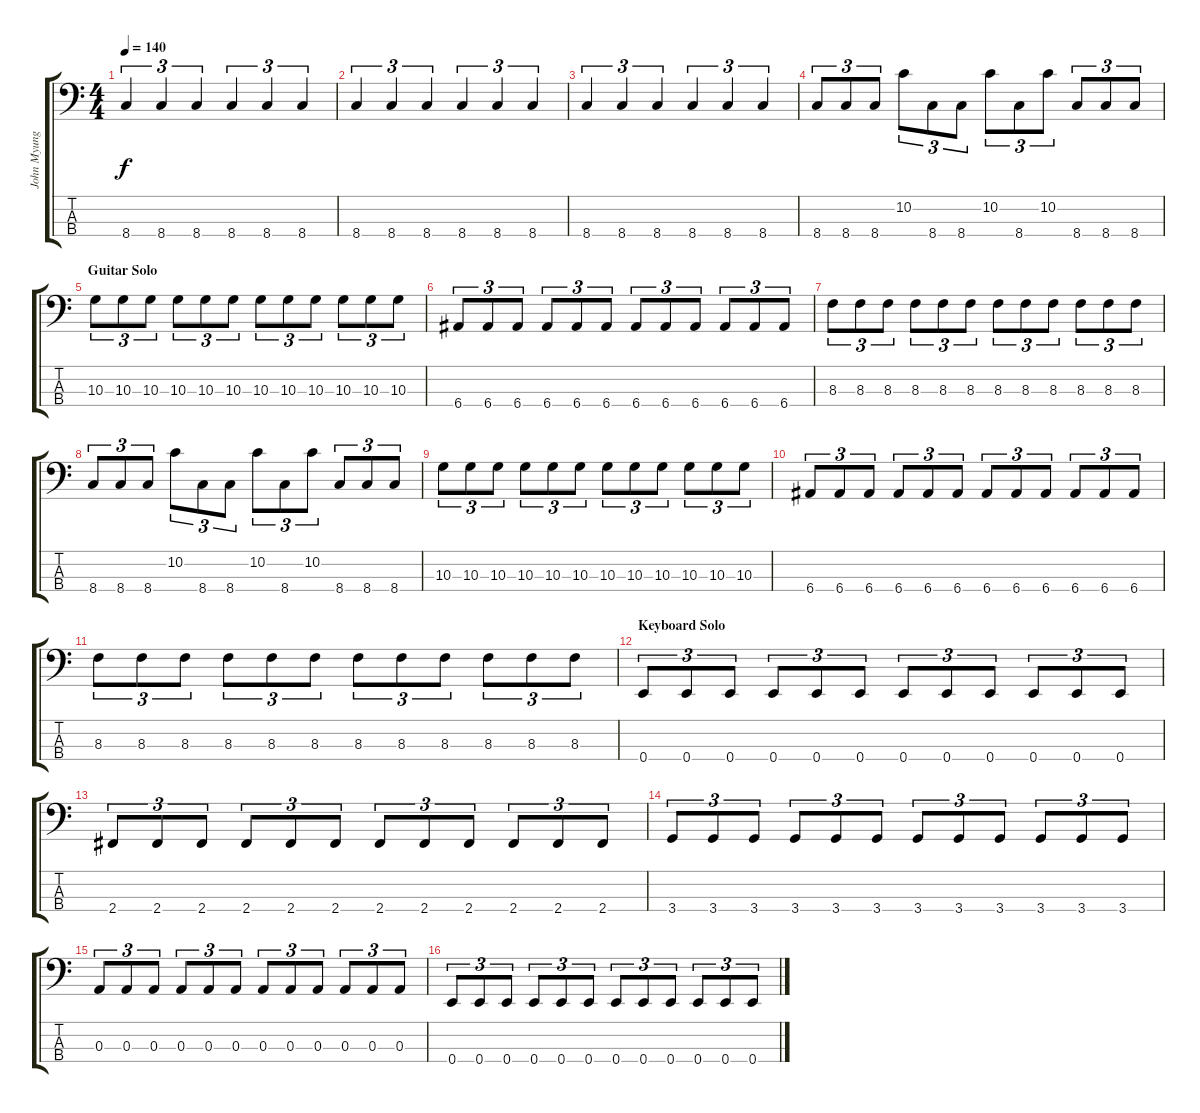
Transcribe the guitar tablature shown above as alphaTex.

\track ("John Myung Bass Guitar" "John Myung") {instrument electricbassfinger}
\staff {score tabs}
\tuning (G2 D2 A1 E1) {hide}
\ts (4 4)
\tempo 140
\clef f4
\ks c
8.4.4{tu (3 2) dy f} 8.4.4{tu (3 2)} 8.4.4{tu (3 2)} 8.4.4{tu (3 2)} 8.4.4{tu (3 2)} 8.4.4{tu (3 2)} |
8.4.4{tu (3 2)} 8.4.4{tu (3 2)} 8.4.4{tu (3 2)} 8.4.4{tu (3 2)} 8.4.4{tu (3 2)} 8.4.4{tu (3 2)} |
8.4.4{tu (3 2)} 8.4.4{tu (3 2)} 8.4.4{tu (3 2)} 8.4.4{tu (3 2)} 8.4.4{tu (3 2)} 8.4.4{tu (3 2)} |
8.4.8{tu (3 2)} 8.4.8{tu (3 2)} 8.4.8{tu (3 2)} 10.2.8{tu (3 2)} 8.4.8{tu (3 2)} 8.4.8{tu (3 2)} 10.2.8{tu (3 2)} 8.4.8{tu (3 2)} 10.2.8{tu (3 2)} 8.4.8{tu (3 2)} 8.4.8{tu (3 2)} 8.4.8{tu (3 2)} |
\section ("" "Guitar Solo")
10.3.8{tu (3 2)} 10.3.8{tu (3 2)} 10.3.8{tu (3 2)} 10.3.8{tu (3 2)} 10.3.8{tu (3 2)} 10.3.8{tu (3 2)} 10.3.8{tu (3 2)} 10.3.8{tu (3 2)} 10.3.8{tu (3 2)} 10.3.8{tu (3 2)} 10.3.8{tu (3 2)} 10.3.8{tu (3 2)} |
6.4.8{tu (3 2)} 6.4.8{tu (3 2)} 6.4.8{tu (3 2)} 6.4.8{tu (3 2)} 6.4.8{tu (3 2)} 6.4.8{tu (3 2)} 6.4.8{tu (3 2)} 6.4.8{tu (3 2)} 6.4.8{tu (3 2)} 6.4.8{tu (3 2)} 6.4.8{tu (3 2)} 6.4.8{tu (3 2)} |
8.3.8{tu (3 2)} 8.3.8{tu (3 2)} 8.3.8{tu (3 2)} 8.3.8{tu (3 2)} 8.3.8{tu (3 2)} 8.3.8{tu (3 2)} 8.3.8{tu (3 2)} 8.3.8{tu (3 2)} 8.3.8{tu (3 2)} 8.3.8{tu (3 2)} 8.3.8{tu (3 2)} 8.3.8{tu (3 2)} |
8.4.8{tu (3 2)} 8.4.8{tu (3 2)} 8.4.8{tu (3 2)} 10.2.8{tu (3 2)} 8.4.8{tu (3 2)} 8.4.8{tu (3 2)} 10.2.8{tu (3 2)} 8.4.8{tu (3 2)} 10.2.8{tu (3 2)} 8.4.8{tu (3 2)} 8.4.8{tu (3 2)} 8.4.8{tu (3 2)} |
10.3.8{tu (3 2)} 10.3.8{tu (3 2)} 10.3.8{tu (3 2)} 10.3.8{tu (3 2)} 10.3.8{tu (3 2)} 10.3.8{tu (3 2)} 10.3.8{tu (3 2)} 10.3.8{tu (3 2)} 10.3.8{tu (3 2)} 10.3.8{tu (3 2)} 10.3.8{tu (3 2)} 10.3.8{tu (3 2)} |
6.4.8{tu (3 2)} 6.4.8{tu (3 2)} 6.4.8{tu (3 2)} 6.4.8{tu (3 2)} 6.4.8{tu (3 2)} 6.4.8{tu (3 2)} 6.4.8{tu (3 2)} 6.4.8{tu (3 2)} 6.4.8{tu (3 2)} 6.4.8{tu (3 2)} 6.4.8{tu (3 2)} 6.4.8{tu (3 2)} |
8.3.8{tu (3 2)} 8.3.8{tu (3 2)} 8.3.8{tu (3 2)} 8.3.8{tu (3 2)} 8.3.8{tu (3 2)} 8.3.8{tu (3 2)} 8.3.8{tu (3 2)} 8.3.8{tu (3 2)} 8.3.8{tu (3 2)} 8.3.8{tu (3 2)} 8.3.8{tu (3 2)} 8.3.8{tu (3 2)} |
\section ("" "Keyboard Solo")
0.4.8{tu (3 2)} 0.4.8{tu (3 2)} 0.4.8{tu (3 2)} 0.4.8{tu (3 2)} 0.4.8{tu (3 2)} 0.4.8{tu (3 2)} 0.4.8{tu (3 2)} 0.4.8{tu (3 2)} 0.4.8{tu (3 2)} 0.4.8{tu (3 2)} 0.4.8{tu (3 2)} 0.4.8{tu (3 2)} |
2.4.8{tu (3 2)} 2.4.8{tu (3 2)} 2.4.8{tu (3 2)} 2.4.8{tu (3 2)} 2.4.8{tu (3 2)} 2.4.8{tu (3 2)} 2.4.8{tu (3 2)} 2.4.8{tu (3 2)} 2.4.8{tu (3 2)} 2.4.8{tu (3 2)} 2.4.8{tu (3 2)} 2.4.8{tu (3 2)} |
3.4.8{tu (3 2)} 3.4.8{tu (3 2)} 3.4.8{tu (3 2)} 3.4.8{tu (3 2)} 3.4.8{tu (3 2)} 3.4.8{tu (3 2)} 3.4.8{tu (3 2)} 3.4.8{tu (3 2)} 3.4.8{tu (3 2)} 3.4.8{tu (3 2)} 3.4.8{tu (3 2)} 3.4.8{tu (3 2)} |
0.3.8{tu (3 2)} 0.3.8{tu (3 2)} 0.3.8{tu (3 2)} 0.3.8{tu (3 2)} 0.3.8{tu (3 2)} 0.3.8{tu (3 2)} 0.3.8{tu (3 2)} 0.3.8{tu (3 2)} 0.3.8{tu (3 2)} 0.3.8{tu (3 2)} 0.3.8{tu (3 2)} 0.3.8{tu (3 2)} |
0.4.8{tu (3 2)} 0.4.8{tu (3 2)} 0.4.8{tu (3 2)} 0.4.8{tu (3 2)} 0.4.8{tu (3 2)} 0.4.8{tu (3 2)} 0.4.8{tu (3 2)} 0.4.8{tu (3 2)} 0.4.8{tu (3 2)} 0.4.8{tu (3 2)} 0.4.8{tu (3 2)} 0.4.8{tu (3 2)}
